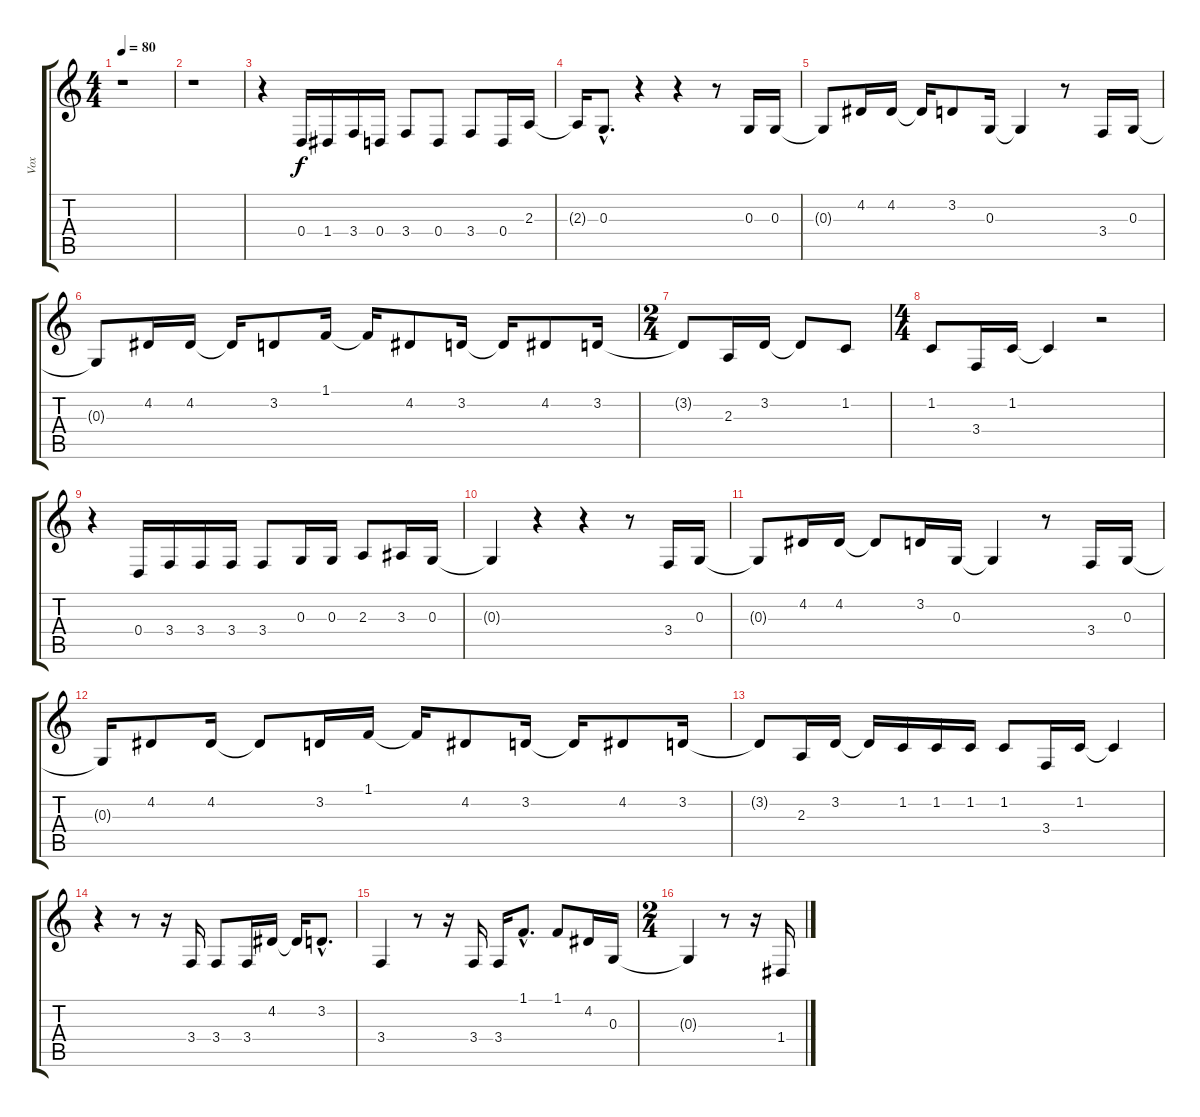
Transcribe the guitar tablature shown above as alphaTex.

\track ("Vox" "Vox") {instrument drawbarorgan}
\staff {score tabs}
\tuning (E4 B3 G3 D3 A2 E2) {hide}
\ts (4 4)
\tempo 80
\clef g2
\ks c
r.1{dy f instrument drawbarorgan} |
r.1 |
r.4 0.4.16 1.4.16 3.4.16 0.4.16 3.4.8 0.4.8 3.4.8 0.4.16 2.3.16 |
2.3{t}.16 0.3{hac}.8{d} r.4 r.4 r.8 0.3.16 0.3.16 |
0.3{t}.8 4.2.16 4.2.16 4.2{t}.16 3.2.8 0.3.16 0.3{t}.4 r.8 3.4.16 0.3.16 |
0.3{t}.8 4.2.16 4.2.16 4.2{t}.16 3.2.8 1.1.16 1.1{t}.16 4.2.8 3.2.16 3.2{t}.16 4.2.8 3.2.16 |
\ts (2 4)
3.2{t}.8 2.3.16 3.2.16 3.2{t}.8 1.2.8 |
\ts (4 4)
1.2.8 3.4.16 1.2.16 1.2{t}.4 r.2 |
r.4 0.4.16 3.4.16 3.4.16 3.4.16 3.4.8 0.3.16 0.3.16 2.3.8 3.3.16 0.3.16 |
0.3{t}.4 r.4 r.4 r.8 3.4.16 0.3.16 |
0.3{t}.8 4.2.16 4.2.16 4.2{t}.8 3.2.16 0.3.16 0.3{t}.4 r.8 3.4.16 0.3.16 |
0.3{t}.16 4.2.8 4.2.16 4.2{t}.8 3.2.16 1.1.16 1.1{t}.16 4.2.8 3.2.16 3.2{t}.16 4.2.8 3.2.16 |
3.2{t}.8 2.3.16 3.2.16 3.2{t}.16 1.2.16 1.2.16 1.2.16 1.2.8 3.4.16 1.2.16 1.2{t}.4 |
r.4 r.8 r.16 3.4.16 3.4.8 3.4.16 4.2.16 4.2{t}.16 3.2{hac}.8{d} |
3.4.4 r.8 r.16 3.4.16 3.4.16 1.1{hac}.8{d} 1.1.8 4.2.16 0.3.16 |
\ts (2 4)
0.3{t}.4 r.8 r.16 1.4.16
